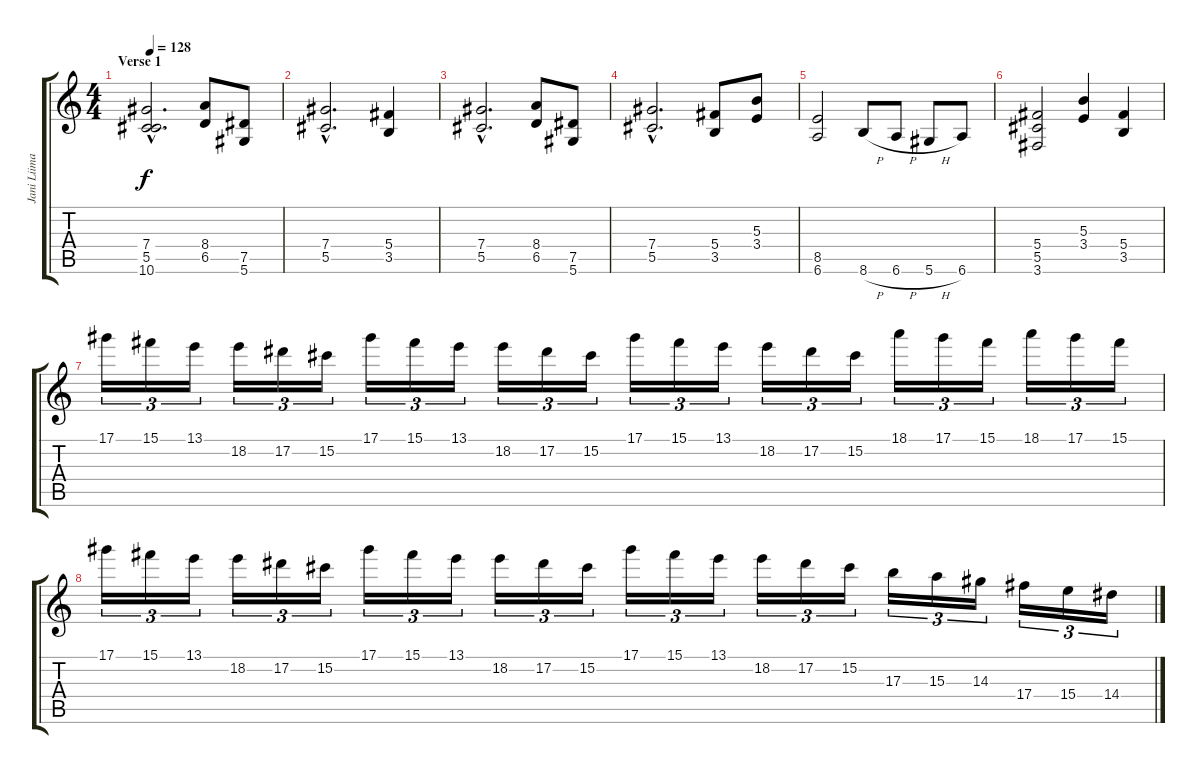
\track ("Jani Liimatainen" "Jani Liima") {instrument distortionguitar}
\staff {score tabs}
\tuning (Eb4 Bb3 Gb3 Db3 Ab2 Eb2) {hide}
\ts (4 4)
\section ("" "Verse 1")
\tempo 128
\clef g2
\ks c
(7.4{hac} 5.5{hac} 10.6{t}).2{d dy f} (8.4 6.5).8 (7.5 5.6).8 |
(7.4{hac} 5.5{hac}).2{d} (5.4 3.5).4 |
(7.4{hac} 5.5{hac}).2{d} (8.4 6.5).8 (7.5 5.6).8 |
(7.4{hac} 5.5{hac}).2{d} (5.4 3.5).8 (5.3 3.4).8 |
(8.5 6.6).2 8.6{h}.8 6.6{h}.8 5.6{h}.8 6.6.8 |
(5.4 5.5 3.6).2 (5.3 3.4).4 (5.4 3.5).4 |
17.1.16{tu (3 2) volume 14 instrument distortionguitar} 15.1.16{tu (3 2)} 13.1.16{tu (3 2)} 18.2.16{tu (3 2)} 17.2.16{tu (3 2)} 15.2.16{tu (3 2)} 17.1.16{tu (3 2)} 15.1.16{tu (3 2)} 13.1.16{tu (3 2)} 18.2.16{tu (3 2)} 17.2.16{tu (3 2)} 15.2.16{tu (3 2)} 17.1.16{tu (3 2)} 15.1.16{tu (3 2)} 13.1.16{tu (3 2)} 18.2.16{tu (3 2)} 17.2.16{tu (3 2)} 15.2.16{tu (3 2)} 18.1.16{tu (3 2)} 17.1.16{tu (3 2)} 15.1.16{tu (3 2)} 18.1.16{tu (3 2)} 17.1.16{tu (3 2)} 15.1.16{tu (3 2)} |
17.1.16{tu (3 2)} 15.1.16{tu (3 2)} 13.1.16{tu (3 2)} 18.2.16{tu (3 2)} 17.2.16{tu (3 2)} 15.2.16{tu (3 2)} 17.1.16{tu (3 2)} 15.1.16{tu (3 2)} 13.1.16{tu (3 2)} 18.2.16{tu (3 2)} 17.2.16{tu (3 2)} 15.2.16{tu (3 2)} 17.1.16{tu (3 2)} 15.1.16{tu (3 2)} 13.1.16{tu (3 2)} 18.2.16{tu (3 2)} 17.2.16{tu (3 2)} 15.2.16{tu (3 2)} 17.3.16{tu (3 2)} 15.3.16{tu (3 2)} 14.3.16{tu (3 2)} 17.4.16{tu (3 2)} 15.4.16{tu (3 2)} 14.4.16{tu (3 2)}
